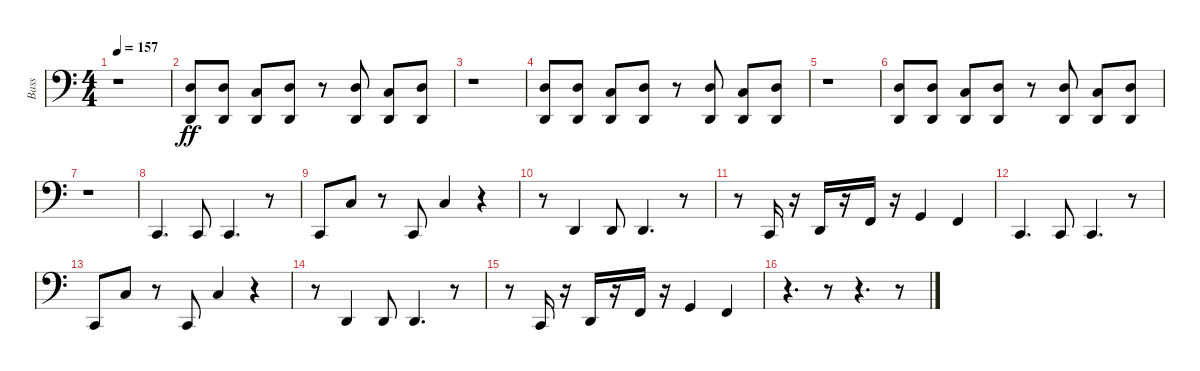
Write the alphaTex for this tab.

\track ("Bass" "Bass") {instrument slapbass2}
\staff {score}
\tuning (C3 G2 D2 A1 E1 B0) {hide}
\ts (4 4)
\tempo 157
\clef f4
\ks c
r.1{dy ff} |
(0.3 3.6).8 (0.3 3.6).8 (3.4 3.6).8 (0.3 3.6).8 r.8 (0.3 3.6).8 (3.4 3.6).8 (0.3 3.6).8 |
r.1 |
(0.3 3.6).8{balance 12} (0.3 3.6).8 (3.4 3.6).8 (0.3 3.6).8{balance 5} r.8 (0.3 3.6).8{balance 12} (3.4 3.6).8 (0.3 3.6).8{balance 5} |
r.1 |
(0.3 3.6).8{balance 12} (0.3 3.6).8 (3.4 3.6).8 (0.3 3.6).8{balance 5} r.8 (0.3 3.6).8{balance 12} (3.4 3.6).8 (0.3 3.6).8{balance 5} |
r.1 |
1.6.4{d} 1.6.8 1.6.4{d} r.8 |
1.6.8 3.4.8 r.8 1.6.8 3.4.4 r.4 |
r.8 3.6.4 3.6.8 3.6.4{d} r.8 |
r.8 1.6.16 r.16 3.6.16 r.16 1.5.16 r.16 3.5.4 1.5.4 |
1.6.4{d} 1.6.8 1.6.4{d} r.8 |
1.6.8 3.4.8 r.8 1.6.8 3.4.4 r.4 |
r.8 3.6.4 3.6.8 3.6.4{d} r.8 |
r.8 1.6.16 r.16 3.6.16 r.16 1.5.16 r.16 3.5.4 1.5.4 |
r.4{d} r.8 r.4{d} r.8
